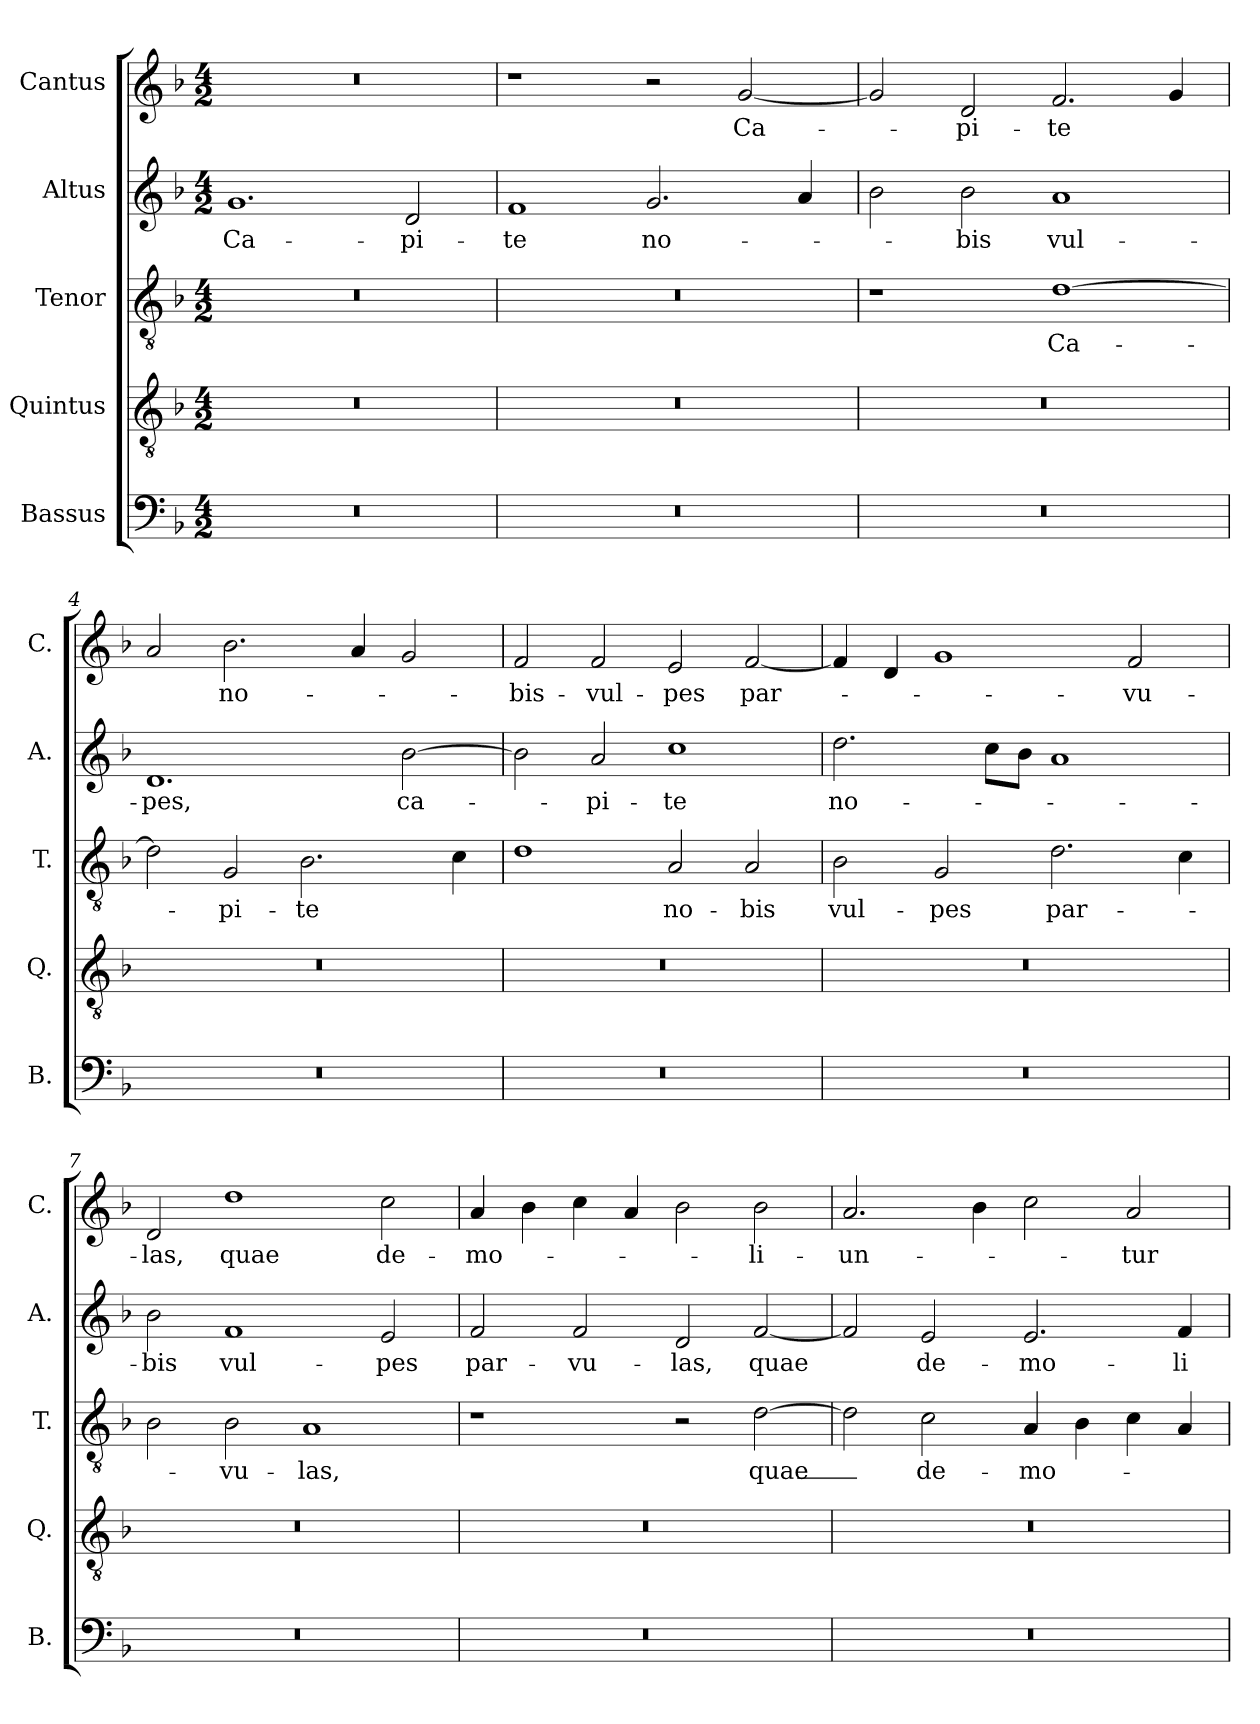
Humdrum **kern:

**kern	**kern	**kern	**text	**kern	**text	**kern	**text
*part5	*part4	*part3	*part3	*part2	*part2	*part1	*part1
*staff5	*staff4	*staff3	*staff3	*staff2	*staff2	*staff1	*staff1
*I"Bassus	*I"Quintus	*I"Tenor	*	*I"Altus	*	*I"Cantus	*
*I'B.	*I'Q.	*I'T.	*	*I'A.	*	*I'C.	*
*clefF4	*clefGv2	*clefGv2	*	*clefG2	*	*clefG2	*
*k[b-]	*k[b-]	*k[b-]	*	*k[b-]	*	*k[b-]	*
*F:	*F:	*F:	*	*F:	*	*F:	*
*M4/2	*M4/2	*M4/2	*	*M4/2	*	*M4/2	*
=1	=1	=1	=1	=1	=1	=1	=1
0r	0r	0r	.	1.g	Ca-	0r	.
.	.	.	.	2d/	pi-	.	.
=2	=2	=2	=2	=2	=2	=2	=2
0r	0r	0r	.	1f	te	1r	.
.	.	.	.	2.g/	no­-	2r	.
.	.	.	.	.	.	[2g/	Ca-
.	.	.	.	4a/	.	.	.
=3	=3	=3	=3	=3	=3	=3	=3
0r	0r	1r	.	2b-\	.	2g/]	.
.	.	.	.	2b-\	bis	2d/	pi­-
.	.	[1d	Ca-	1a	vul-	2.f/	te
.	.	.	.	.	.	4g/	.
=4	=4	=4	=4	=4	=4	=4	=4
0r	0r	2d\]	.	1.d	pes,	2a/	.
.	.	2G/	pi­-	.	.	2.b-\	no­-
.	.	2.B-\	te	.	.	.	.
.	.	.	.	.	.	4a/	.
.	.	.	.	[2b-\	ca­-	2g/	.
.	.	4c\	.	.	.	.	.
=5	=5	=5	=5	=5	=5	=5	=5
0r	0r	1d	.	2b-\]	.	2f/	bis-
.	.	.	.	2a/	pi-	2f/	vul-
.	.	2A/	no-	1cc	te	2e/	pes
.	.	2A/	bis	.	.	[2f/	par­-
=6	=6	=6	=6	=6	=6	=6	=6
0r	0r	2B-\	vul­-	2.dd\	no­-	4f/]	.
.	.	.	.	.	.	4d/	.
.	.	2G/	pes	.	.	1g	.
.	.	.	.	8cc\L	.	.	.
.	.	.	.	8b-\J	.	.	.
.	.	2.d\	par-	1a	.	.	.
.	.	.	.	.	.	2f/	vu-
.	.	4c\	.	.	.	.	.
=7	=7	=7	=7	=7	=7	=7	=7
0r	0r	2B-\	.	2b-\	bis	2d/	las,
.	.	2B-\	vu-	1f	vul­-	1dd	quae
.	.	1A	las,	.	.	.	.
.	.	.	.	2e/	pes	2cc\	de-
=8	=8	=8	=8	=8	=8	=8	=8
0r	0r	1r	.	2f/	par-	4a/	mo-
.	.	.	.	.	.	4b-\	.
.	.	.	.	2f/	vu­-	4cc\	.
.	.	.	.	.	.	4a/	.
.	.	2r	.	2d/	las,	2b-\	.
.	.	[2d\	quae_	[2f/	quae	2b-\	li-
=9	=9	=9	=9	=9	=9	=9	=9
0r	0r	2d\]	.	2f/]	.	2.a/	un-
.	.	2c\	de­-	2e/	de­-	.	.
.	.	.	.	.	.	4b-\	.
.	.	4A/	mo­-	2.e/	mo-	2cc\	.
.	.	4B-\	.	.	.	.	.
.	.	4c\	.	.	.	2a/	tur
.	.	4A/	.	4f/	li-	.	.
=	=	=	=	=	=	=	=
*-	*-	*-	*-	*-	*-	*-	*-
